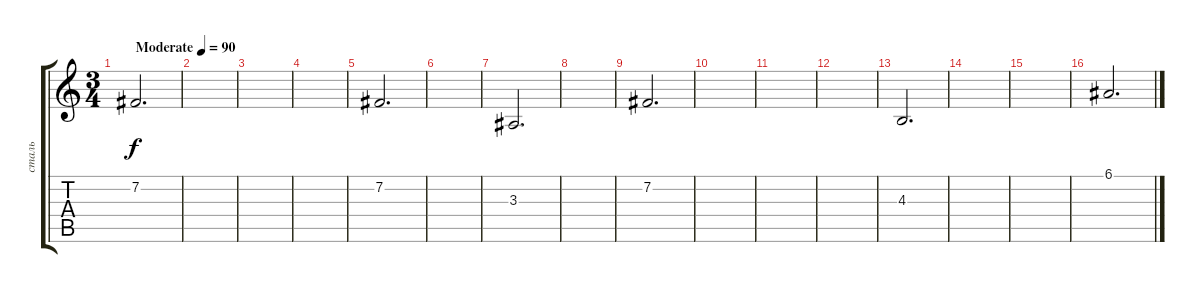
\track ("сталь" "сталь") {instrument tubularbells}
\staff {score tabs}
\tuning (E4 B3 G3 D3 A2 E2) {hide}
\ts (3 4)
\tempo (90 "Moderate")
\clef g2
\ks c
7.2.2{d dy f instrument tubularbells} |
|
|
|
7.2.2{d} |
|
3.3.2{d} |
|
7.2.2{d} |
|
|
|
4.3.2{d} |
|
|
6.1.2{d}
